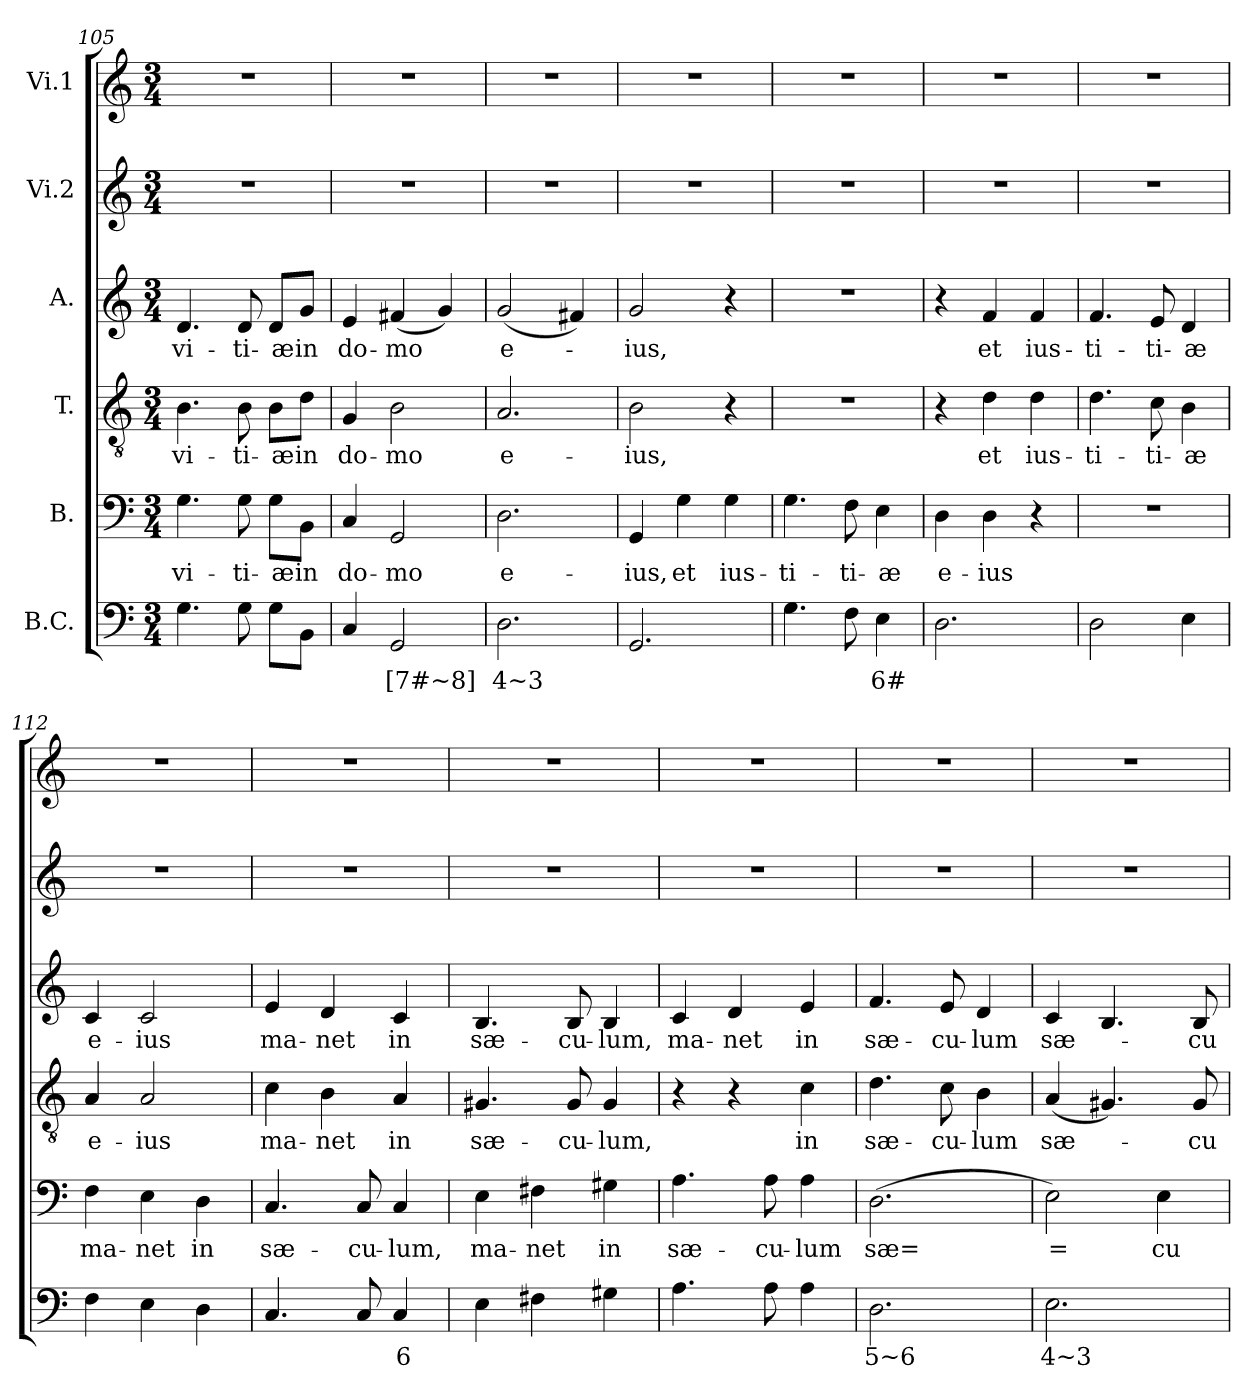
**kern	**text	**kern	**text	**kern	**text	**kern	**text	**kern	**kern
*part6	*part6	*part5	*part5	*part4	*part4	*part3	*part3	*part2	*part1
*staff6	*staff6	*staff5	*staff5	*staff4	*staff4	*staff3	*staff3	*staff2	*staff1
*I"B.C.	*	*I"B.	*	*I"T.	*	*I"A.	*	*I"Vi.2	*I"Vi.1
*clefF4	*	*clefF4	*	*clefGv2	*	*clefG2	*	*clefG2	*clefG2
*k[]	*	*k[]	*	*k[]	*	*k[]	*	*k[]	*k[]
*C:	*	*C:	*	*C:	*	*C:	*	*C:	*C:
*M3/4	*	*M3/4	*	*M3/4	*	*M3/4	*	*M3/4	*M3/4
=105	=105	=105	=105	=105	=105	=105	=105	=105	=105
!	!	!	!LO:LY:b	!	!LO:LY:b	!	!LO:LY:b	!	!
4.G\	.	4.G\	-vi-	4.B\	-vi-	4.d/	-vi-	2.r	2.r
!	!	!	!LO:LY:b	!	!LO:LY:b	!	!LO:LY:b	!	!
8G\	.	8G\	-ti-	8B\	-ti-	8d/	-ti-	.	.
!	!	!	!LO:LY:b	!	!LO:LY:b	!	!LO:LY:b	!	!
8G\L	.	8G\L	-æ	8B\L	-æ	8d/L	-æ	.	.
!	!	!	!LO:LY:b	!	!LO:LY:b	!	!LO:LY:b	!	!
8BB\J	.	8BB\J	in	8d\J	in	8g/J	in	.	.
=106	=106	=106	=106	=106	=106	=106	=106	=106	=106
!	!	!	!LO:LY:b	!	!LO:LY:b	!	!LO:LY:b	!	!
4C/	.	4C/	do-	4G/	do-	4e/	do-	2.r	2.r
!	!LO:LY:b	!	!LO:LY:b	!	!LO:LY:b	!	!LO:LY:b	!	!
2GG/	[7#~8]	2GG/	-mo	2B\	-mo	(<4f#X/	-mo	.	.
.	.	.	.	.	.	4g/)	.	.	.
!!LO:LB:g=z
=107	=107	=107	=107	=107	=107	=107	=107	=107	=107
!	!LO:LY:b	!	!LO:LY:b	!	!LO:LY:b	!	!LO:LY:b	!	!
2.D\	4~3	2.D\	e-	2.A/	e-	(<2g/	e-	2.r	2.r
.	.	.	.	.	.	(4f#X/)	.	.	.
=108	=108	=108	=108	=108	=108	=108	=108	=108	=108
!	!	!	!LO:LY:b	!	!LO:LY:b	!	!LO:LY:b	!	!
2.GG/	.	4GG/	-ius,	2B\	-ius,	2g/	-ius,	2.r	2.r
!	!	!	!LO:LY:b	!	!	!	!	!	!
.	.	4G\	et	.	.	.	.	.	.
!	!	!	!LO:LY:b	!	!	!	!	!	!
.	.	4G\	ius-	4r	.	4r	.	.	.
=109	=109	=109	=109	=109	=109	=109	=109	=109	=109
!	!	!	!LO:LY:b	!	!	!	!	!	!
4.G\	.	4.G\	-ti-	2.r	.	2.r	.	2.r	2.r
!	!	!	!LO:LY:b	!	!	!	!	!	!
8F\	.	8F\	-ti-	.	.	.	.	.	.
!	!LO:LY:b	!	!LO:LY:b	!	!	!	!	!	!
4E\	6#	4E\	-æ	.	.	.	.	.	.
=110	=110	=110	=110	=110	=110	=110	=110	=110	=110
!	!	!	!LO:LY:b	!	!	!	!	!	!
2.D\	.	4D\	e-	4r	.	4r	.	2.r	2.r
!	!	!	!LO:LY:b	!	!LO:LY:b	!	!LO:LY:b	!	!
.	.	4D\	-ius	4d\	et	4f/	et	.	.
!	!	!	!	!	!LO:LY:b	!	!LO:LY:b	!	!
.	.	4r	.	4d\	ius-	4f/	ius-	.	.
=111	=111	=111	=111	=111	=111	=111	=111	=111	=111
!	!	!	!	!	!LO:LY:b	!	!LO:LY:b	!	!
2D\	.	2.r	.	4.d\	-ti-	4.f/	-ti-	2.r	2.r
!	!	!	!	!	!LO:LY:b	!	!LO:LY:b	!	!
.	.	.	.	8c\	-ti-	8e/	-ti-	.	.
!	!	!	!	!	!LO:LY:b	!	!LO:LY:b	!	!
4E\	.	.	.	4B\	-æ	4d/	-æ	.	.
=112	=112	=112	=112	=112	=112	=112	=112	=112	=112
!	!	!	!LO:LY:b	!	!LO:LY:b	!	!LO:LY:b	!	!
4F\	.	4F\	ma-	4A/	e-	4c/	e-	2.r	2.r
!	!	!	!LO:LY:b	!	!LO:LY:b	!	!LO:LY:b	!	!
4E\	.	4E\	-net	2A/	-ius	2c/	-ius	.	.
!	!	!	!LO:LY:b	!	!	!	!	!	!
4D\	.	4D\	in	.	.	.	.	.	.
!!LO:PB:g=z
=113	=113	=113	=113	=113	=113	=113	=113	=113	=113
!	!	!	!LO:LY:b	!	!LO:LY:b	!	!LO:LY:b	!	!
4.C/	.	4.C/	sæ-	4c\	ma-	4e/	ma-	2.r	2.r
!	!	!	!	!	!LO:LY:b	!	!LO:LY:b	!	!
.	.	.	.	4B\	-net	4d/	-net	.	.
!	!	!	!LO:LY:b	!	!	!	!	!	!
8C/	.	8C/	-cu-	.	.	.	.	.	.
!	!LO:LY:b	!	!LO:LY:b	!	!LO:LY:b	!	!LO:LY:b	!	!
4C/	6	4C/	-lum,	4A/	in	4c/	in	.	.
=114	=114	=114	=114	=114	=114	=114	=114	=114	=114
!	!	!	!LO:LY:b	!	!LO:LY:b	!	!LO:LY:b	!	!
4E\	.	4E\	ma-	4.G#X/	sæ-	4.B/	sæ-	2.r	2.r
!	!	!	!LO:LY:b	!	!	!	!	!	!
4F#X\	.	4F#X\	-net	.	.	.	.	.	.
!	!	!	!	!	!LO:LY:b	!	!LO:LY:b	!	!
.	.	.	.	8G#/	-cu-	8B/	-cu-	.	.
!	!	!	!LO:LY:b	!	!LO:LY:b	!	!LO:LY:b	!	!
4G#X\	.	4G#X\	in	4G#/	-lum,	4B/	-lum,	.	.
=115	=115	=115	=115	=115	=115	=115	=115	=115	=115
!	!	!	!LO:LY:b	!	!	!	!LO:LY:b	!	!
4.A\	.	4.A\	sæ-	4r	.	4c/	ma-	2.r	2.r
!	!	!	!	!	!	!	!LO:LY:b	!	!
.	.	.	.	4r	.	4d/	-net	.	.
!	!	!	!LO:LY:b	!	!	!	!	!	!
8A\	.	8A\	-cu-	.	.	.	.	.	.
!	!	!	!LO:LY:b	!	!LO:LY:b	!	!LO:LY:b	!	!
4A\	.	4A\	-lum	4c\	in	4e/	in	.	.
=116	=116	=116	=116	=116	=116	=116	=116	=116	=116
!	!LO:LY:b	!	!LO:LY:b	!	!LO:LY:b	!	!LO:LY:b	!	!
2.D\	5~6	(>2.D\	sæ=	4.d\	sæ-	4.f/	sæ-	2.r	2.r
!	!	!	!	!	!LO:LY:b	!	!LO:LY:b	!	!
.	.	.	.	8c\	-cu-	8e/	-cu-	.	.
!	!	!	!	!	!LO:LY:b	!	!LO:LY:b	!	!
.	.	.	.	4B\	-lum	4d/	-lum	.	.
=117	=117	=117	=117	=117	=117	=117	=117	=117	=117
!	!LO:LY:b	!	!LO:LY:b	!	!LO:LY:b	!	!LO:LY:b	!	!
2.E\	4~3	2E\)	=	(<4A/	sæ-	4c/	sæ-	2.r	2.r
.	.	.	.	4.G#X/)	.	(4.B/	.	.	.
!	!	!	!LO:LY:b	!	!	!	!	!	!
.	.	4E\	cu-	.	.	.	.	.	.
!	!	!	!	!	!LO:LY:b	!	!LO:LY:b	!	!
.	.	.	.	8G#/	-cu-	8B/	-cu-	.	.
=	=	=	=	=	=	=	=	=	=
*-	*-	*-	*-	*-	*-	*-	*-	*-	*-
